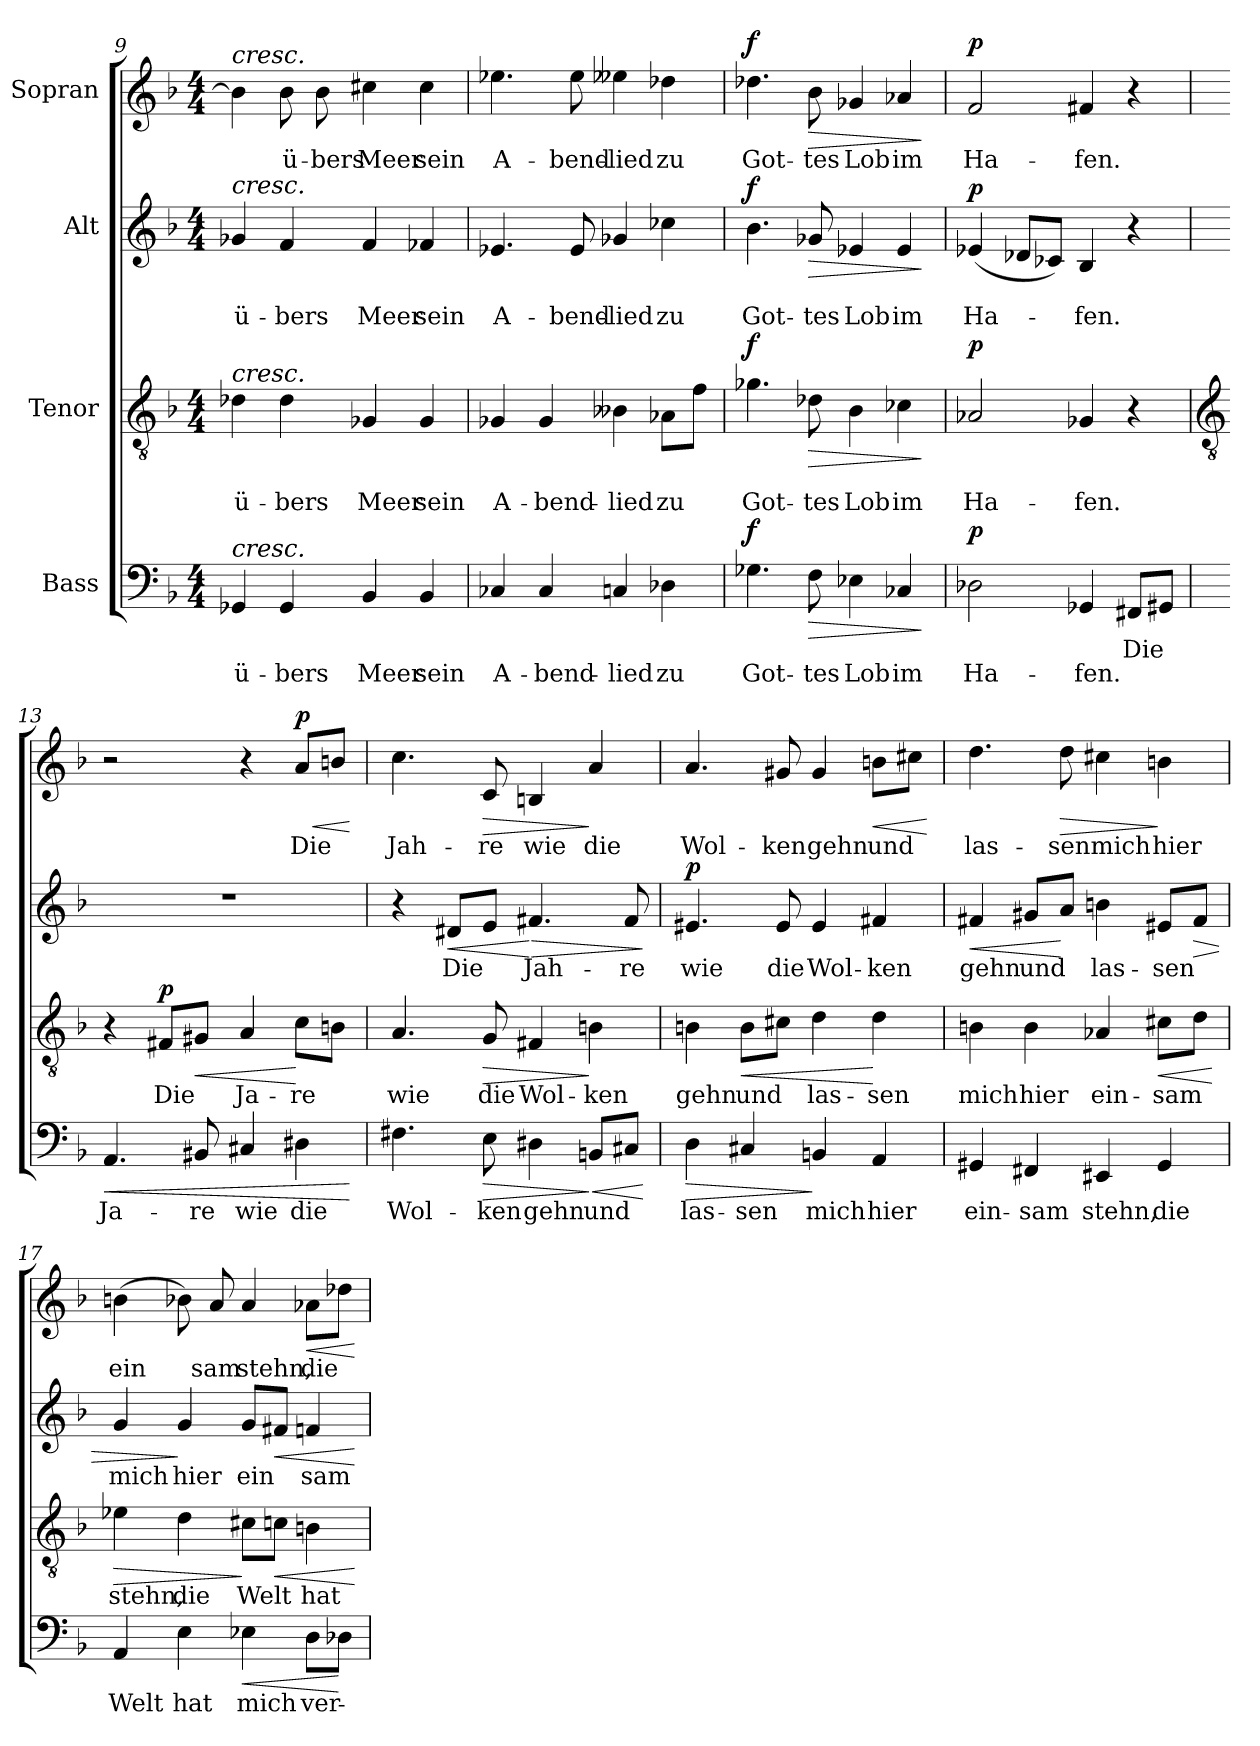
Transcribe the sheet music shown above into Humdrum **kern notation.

**kern	**text	**text	**dynam	**kern	**text	**text	**dynam	**kern	**text	**text	**dynam	**kern	**text	**dynam
*part4	*part4	*part4	*part4	*part3	*part3	*part3	*part3	*part2	*part2	*part2	*part2	*part1	*part1	*part1
*staff4	*staff4	*staff4	*staff4	*staff3	*staff3	*staff3	*staff3	*staff2	*staff2	*staff2	*staff2	*staff1	*staff1	*staff1
*I"Bass	*	*	*	*I"Tenor	*	*	*	*I"Alt	*	*	*	*I"Sopran	*	*
*clefF4	*	*	*	*clefGv2	*	*	*	*clefG2	*	*	*	*clefG2	*	*
*k[b-]	*	*	*	*k[b-]	*	*	*	*k[b-]	*	*	*	*k[b-]	*	*
*F:	*	*	*	*F:	*	*	*	*F:	*	*	*	*F:	*	*
*M4/4	*	*	*	*M4/4	*	*	*	*M4/4	*	*	*	*M4/4	*	*
=9	=9	=9	=9	=9	=9	=9	=9	=9	=9	=9	=9	=9	=9	=9
!	!	!	!	!	!	!	!	!	!	!	!	!LO:TX:a:i:t=cresc.	!	!
!	!	!	!	!	!	!	!	!LO:TX:a:i:t=cresc.	!	!	!	!	!	!
!	!	!	!	!LO:TX:a:i:t=cresc.	!	!	!	!	!	!	!	!	!	!
!LO:TX:a:i:t=cresc.	!	!	!	!	!	!	!	!	!	!	!	!	!	!
!	!	!LO:LY:b	!	!	!	!LO:LY:b	!	!	!	!LO:LY:b	!	!	!	!
4GG-X	.	ü-	.	4d-X	.	ü-	.	4g-X	.	ü-	.	4b-]	.	.
!	!	!LO:LY:b	!	!	!	!LO:LY:b	!	!	!	!LO:LY:b	!	!	!LO:LY:b	!
4GG-	.	-bers	.	4d-	.	-bers	.	4f	.	-bers	.	8b-	ü-	.
!	!	!	!	!	!	!	!	!	!	!	!	!	!LO:LY:b	!
.	.	.	.	.	.	.	.	.	.	.	.	8b-	-bers	.
!	!	!LO:LY:b	!	!	!	!LO:LY:b	!	!	!	!LO:LY:b	!	!	!LO:LY:b	!
4BB-	.	Meer	.	4G-X	.	Meer	.	4f	.	Meer	.	4cc#X	Meer	.
!	!	!LO:LY:b	!	!	!	!LO:LY:b	!	!	!	!LO:LY:b	!	!	!LO:LY:b	!
4BB-	.	sein	.	4G-	.	sein	.	4f-X	.	sein	.	4cc#	sein	.
=10	=10	=10	=10	=10	=10	=10	=10	=10	=10	=10	=10	=10	=10	=10
!	!	!LO:LY:b	!	!	!	!LO:LY:b	!	!	!	!LO:LY:b	!	!	!LO:LY:b	!
4C-X	.	A-	.	4G-X	.	A-	.	4.e-X	.	A-	.	4.ee-X	A-	.
!	!	!LO:LY:b	!	!	!	!LO:LY:b	!	!	!	!	!	!	!	!
4C-	.	-bend-	.	4G-	.	-bend-	.	.	.	.	.	.	.	.
!	!	!	!	!	!	!	!	!	!	!LO:LY:b	!	!	!LO:LY:b	!
.	.	.	.	.	.	.	.	8e-	.	-bend-	.	8ee-	-bend-	.
!	!	!LO:LY:b	!	!	!	!LO:LY:b	!	!	!	!LO:LY:b	!	!	!LO:LY:b	!
4Cn	.	-lied	.	4B--X	.	-lied	.	4g-X	.	-lied	.	4ee--X	-lied	.
!	!	!LO:LY:b	!	!	!	!LO:LY:b	!	!	!	!LO:LY:b	!	!	!LO:LY:b	!
4D-X	.	zu	.	8A-XL	.	zu	.	4cc-X	.	zu	.	4dd-X	zu	.
.	.	.	.	8fJ	.	.	.	.	.	.	.	.	.	.
=11	=11	=11	=11	=11	=11	=11	=11	=11	=11	=11	=11	=11	=11	=11
!	!	!LO:LY:b	!LO:DY:a	!	!	!LO:LY:b	!LO:DY:a	!	!	!LO:LY:b	!LO:DY:a	!	!LO:LY:b	!LO:DY:a
4.G-X	.	Got-	f	4.g-X	.	Got-	f	4.b-	.	Got-	f	4.dd-X	Got-	f
!	!	!LO:LY:b	!LO:HP:b	!	!	!LO:LY:b	!LO:HP:b	!	!	!LO:LY:b	!LO:HP:b	!	!LO:LY:b	!LO:HP:b
8F	.	-tes	>	8d-X	.	-tes	>	8g-X	.	-tes	>	8b-	-tes	>
!	!	!LO:LY:b	!	!	!	!LO:LY:b	!	!	!	!LO:LY:b	!	!	!LO:LY:b	!
4E-X	.	Lob	.	4B-	.	Lob	.	4e-X	.	Lob	.	4g-X	Lob	.
!	!	!LO:LY:b	!	!	!	!LO:LY:b	!	!	!	!LO:LY:b	!	!	!LO:LY:b	!
4C-X	.	im	.	4c-X	.	im	.	4e-	.	im	.	4a-X	im	.
.	.	.	]	.	.	.	]	.	.	.	]	.	.	]
=12	=12	=12	=12	=12	=12	=12	=12	=12	=12	=12	=12	=12	=12	=12
!	!	!LO:LY:b	!LO:DY:a	!	!	!LO:LY:b	!LO:DY:a	!	!	!LO:LY:b	!LO:DY:a	!	!LO:LY:b	!LO:DY:a
2D-X	.	Ha-	p	2A-X	.	Ha-	p	(<4e-X	.	Ha-	p	2f	Ha-	p
.	.	.	.	.	.	.	.	8d-XL	.	.	.	.	.	.
.	.	.	.	.	.	.	.	8c-XJ)	.	.	.	.	.	.
!	!	!LO:LY:b	!	!	!	!LO:LY:b	!	!	!	!LO:LY:b	!	!	!LO:LY:b	!
4GG-X	.	-fen.	.	4G-X	.	-fen.	.	4B-	.	-fen.	.	4f#X	-fen.	.
!	!LO:LY:b	!	!	!	!	!	!	!	!	!	!	!	!	!
8FF#XL	Die	.	.	4r	.	.	.	4r	.	.	.	4r	.	.
8GG#XJ	.	.	.	.	.	.	.	.	.	.	.	.	.	.
!!LO:LB:g=z
=13	=13	=13	=13	=13	=13	=13	=13	=13	=13	=13	=13	=13	=13	=13
*	*	*	*	*clefGv2	*	*	*	*	*	*	*	*	*	*
!	!LO:LY:b	!	!LO:HP:b	!	!	!	!	!	!	!	!	!	!	!
4.AA	Ja-	.	<	4r	.	.	.	1r	.	.	.	2r	.	.
!	!	!	!	!	!LO:LY:b	!	!LO:DY:a	!	!	!	!	!	!	!
.	.	.	.	8F#XL	Die	.	p	.	.	.	.	.	.	.
!	!LO:LY:b	!	!	!	!	!	!LO:HP:b	!	!	!	!	!	!	!
8BB#X	-re	.	.	8G#XJ	.	.	<	.	.	.	.	.	.	.
!	!LO:LY:b	!	!	!	!LO:LY:b	!	!	!	!	!	!	!	!	!
4C#X	wie	.	.	4A	Ja-	.	.	.	.	.	.	4r	.	.
!	!LO:LY:b	!	!	!	!LO:LY:b	!	!	!	!	!	!	!	!LO:LY:b	!LO:HP:b
!	!	!	!	!	!	!	!	!	!	!	!	!	!	!LO:DY:n=1:a
4D#X	die	.	.	8cL	-re	.	[	.	.	.	.	8aL	Die	< p
.	.	.	.	8BnJ	.	.	.	.	.	.	.	8bnJ	.	.
.	.	.	[	.	.	.	.	.	.	.	.	.	.	[
=14	=14	=14	=14	=14	=14	=14	=14	=14	=14	=14	=14	=14	=14	=14
!	!LO:LY:b	!	!	!	!LO:LY:b	!	!	!	!	!	!	!	!LO:LY:b	!
4.F#X	Wol-	.	.	4.A	wie	.	.	4r	.	.	.	4.cc	Jah-	.
!	!	!	!	!	!	!	!	!	!LO:LY:b	!	!LO:HP:b	!	!	!
.	.	.	.	.	.	.	.	8d#XL	Die	.	<	.	.	.
!	!LO:LY:b	!	!LO:HP:b	!	!LO:LY:b	!	!LO:HP:b	!	!	!	!	!	!LO:LY:b	!LO:HP:b
8E	-ken	.	>	8G	die	.	>	8eJ	.	.	.	8c	-re	>
!	!LO:LY:b	!	!	!	!LO:LY:b	!	!	!	!LO:LY:b	!	!LO:HP:n=1:b	!	!LO:LY:b	!
4D#X	gehn	.	.	4F#X	Wol-	.	.	4.f#X	Jah-	.	[ >	4Bn	wie	.
!	!LO:LY:b	!	!LO:HP:n=1:b	!	!LO:LY:b	!	!	!	!	!	!	!	!LO:LY:b	!
8BBnL	und	.	] <	4Bn	-ken	.	]	.	.	.	.	4a	die	]
!	!	!	!	!	!	!	!	!	!LO:LY:b	!	!	!	!	!
8C#XJ	.	.	.	.	.	.	.	8f#	-re	.	.	.	.	.
.	.	.	[	.	.	.	.	.	.	.	]	.	.	.
=15	=15	=15	=15	=15	=15	=15	=15	=15	=15	=15	=15	=15	=15	=15
!	!LO:LY:b	!	!LO:HP:b	!	!LO:LY:b	!	!	!	!LO:LY:b	!	!LO:DY:a	!	!LO:LY:b	!
4D	las-	.	>	4Bn	gehn	.	.	4.e#X	wie	.	p	4.a	Wol-	.
!	!LO:LY:b	!	!	!	!LO:LY:b	!	!LO:HP:b	!	!	!	!	!	!	!
4C#X	-sen	.	.	8BL	und	.	<	.	.	.	.	.	.	.
!	!	!	!	!	!	!	!	!	!LO:LY:b	!	!	!	!LO:LY:b	!
.	.	.	.	8c#XJ	.	.	.	8e#	die	.	.	8g#X	-ken	.
!	!LO:LY:b	!	!	!	!LO:LY:b	!	!	!	!LO:LY:b	!	!	!	!LO:LY:b	!
4BBn	mich	.	]	4d	las-	.	.	4e#	Wol-	.	.	4g#	gehn	.
!	!LO:LY:b	!	!	!	!LO:LY:b	!	!	!	!LO:LY:b	!	!	!	!LO:LY:b	!LO:HP:b
4AA	hier	.	.	4d	-sen	.	[	4f#X	-ken	.	.	8bnL	und	<
.	.	.	.	.	.	.	.	.	.	.	.	8cc#XJ	.	.
.	.	.	.	.	.	.	.	.	.	.	.	.	.	[
=16	=16	=16	=16	=16	=16	=16	=16	=16	=16	=16	=16	=16	=16	=16
!	!LO:LY:b	!	!	!	!LO:LY:b	!	!	!	!LO:LY:b	!	!LO:HP:b	!	!LO:LY:b	!
4GG#X	ein-	.	.	4Bn	mich	.	.	4f#X	gehn	.	<	4.dd	las-	.
!	!LO:LY:b	!	!	!	!LO:LY:b	!	!	!	!LO:LY:b	!	!	!	!	!
4FF#X	-sam	.	.	4B	hier	.	.	8g#XL	und	.	.	.	.	.
!	!	!	!	!	!	!	!	!	!	!	!	!	!LO:LY:b	!LO:HP:b
.	.	.	.	.	.	.	.	8aJ	.	.	[	8dd	-sen	>
!	!LO:LY:b	!	!	!	!LO:LY:b	!	!	!	!LO:LY:b	!	!	!	!LO:LY:b	!
4EE#X	stehn,	.	.	4A-X	ein-	.	.	4bn	las-	.	.	4cc#X	mich	.
!	!LO:LY:b	!	!	!	!LO:LY:b	!	!LO:HP:b	!	!LO:LY:b	!	!	!	!LO:LY:b	!
4GG#	die	.	.	8c#XL	-sam	.	<	8e#XL	-sen	.	.	4bn	hier	]
!	!	!	!	!	!	!	!	!	!	!	!LO:HP:b	!	!	!
.	.	.	.	8dJ	.	.	.	8f#J	.	.	>	.	.	.
.	.	.	.	.	.	.	[	.	.	.	.	.	.	.
=17	=17	=17	=17	=17	=17	=17	=17	=17	=17	=17	=17	=17	=17	=17
!	!LO:LY:b	!	!	!	!LO:LY:b	!	!LO:HP:b	!	!LO:LY:b	!	!	!	!LO:LY:b	!
4AA	Welt	.	.	4e-X	stehn,	.	>	4g	mich	.	.	(>4bn	ein	.
!	!LO:LY:b	!	!	!	!LO:LY:b	!	!	!	!LO:LY:b	!	!	!	!LO:LY:b	!
4E	hat	.	.	4d	die	.	.	4g	hier	.	]	8b-X)	-	.
!	!	!	!	!	!	!	!	!	!	!	!	!	!LO:LY:b	!
.	.	.	.	.	.	.	.	.	.	.	.	8a	sam	.
!	!LO:LY:b	!	!LO:HP:b	!	!LO:LY:b	!	!	!	!LO:LY:b	!	!	!	!LO:LY:b	!
4E-X	mich	.	<	8c#XL	Welt	.	]	8gL	ein	.	.	4a	stehn,	.
!	!	!	!	!	!	!	!LO:HP:b	!	!LO:LY:b	!	!LO:HP:b	!	!	!
.	.	.	.	8cnJ	.	.	<	8f#XJ	-	.	<	.	.	.
!	!LO:LY:b	!	!	!	!LO:LY:b	!	!	!	!LO:LY:b	!	!	!	!LO:LY:b	!LO:HP:b
8DL	ver-	.	.	4Bn	hat	.	.	4fn	sam	.	.	8a-XL	die	<
8D-XJ	.	.	[	.	.	.	.	.	.	.	.	8dd-XJ	.	.
.	.	.	.	.	.	.	[	.	.	.	[	.	.	[
=	=	=	=	=	=	=	=	=	=	=	=	=	=	=
*-	*-	*-	*-	*-	*-	*-	*-	*-	*-	*-	*-	*-	*-	*-
